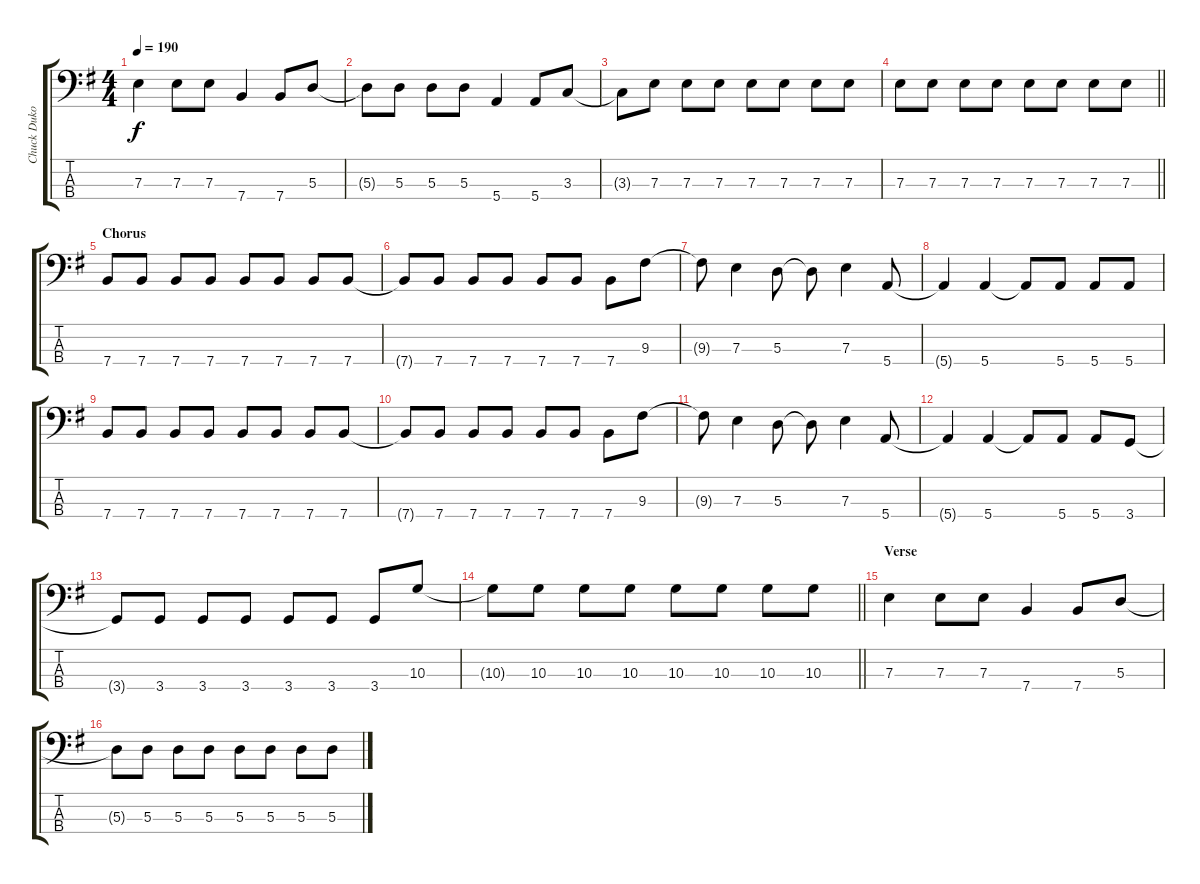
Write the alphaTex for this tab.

\track ("Chuck Dukowski" "Chuck Duko") {instrument electricbassfinger}
\staff {score tabs}
\tuning (G2 D2 A1 E1) {hide}
\ts (4 4)
\tempo 190
\clef f4
\ks eminor
7.3.4{dy f} 7.3.8 7.3.8 7.4.4 7.4.8 5.3.8 |
5.3{t}.8 5.3.8 5.3.8 5.3.8 5.4.4 5.4.8 3.3.8 |
3.3{t}.8 7.3.8 7.3.8 7.3.8 7.3.8 7.3.8 7.3.8 7.3.8 |
\barLineRight lightlight
7.3.8 7.3.8 7.3.8 7.3.8 7.3.8 7.3.8 7.3.8 7.3.8 |
\section ("" "Chorus")
7.4.8 7.4.8 7.4.8 7.4.8 7.4.8 7.4.8 7.4.8 7.4.8 |
7.4{t}.8 7.4.8 7.4.8 7.4.8 7.4.8 7.4.8 7.4.8 9.3.8 |
9.3{t}.8 7.3.4 5.3.8 5.3{t}.8 7.3.4 5.4.8 |
5.4{t}.4 5.4.4 5.4{t}.8 5.4.8 5.4.8 5.4.8 |
7.4.8 7.4.8 7.4.8 7.4.8 7.4.8 7.4.8 7.4.8 7.4.8 |
7.4{t}.8 7.4.8 7.4.8 7.4.8 7.4.8 7.4.8 7.4.8 9.3.8 |
9.3{t}.8 7.3.4 5.3.8 5.3{t}.8 7.3.4 5.4.8 |
5.4{t}.4 5.4.4 5.4{t}.8 5.4.8 5.4.8 3.4.8 |
3.4{t}.8 3.4.8 3.4.8 3.4.8 3.4.8 3.4.8 3.4.8 10.3.8 |
\barLineRight lightlight
10.3{t}.8 10.3.8 10.3.8 10.3.8 10.3.8 10.3.8 10.3.8 10.3.8 |
\section ("" "Verse")
7.3.4 7.3.8 7.3.8 7.4.4 7.4.8 5.3.8 |
5.3{t}.8 5.3.8 5.3.8 5.3.8 5.3.8 5.3.8 5.3.8 5.3.8
